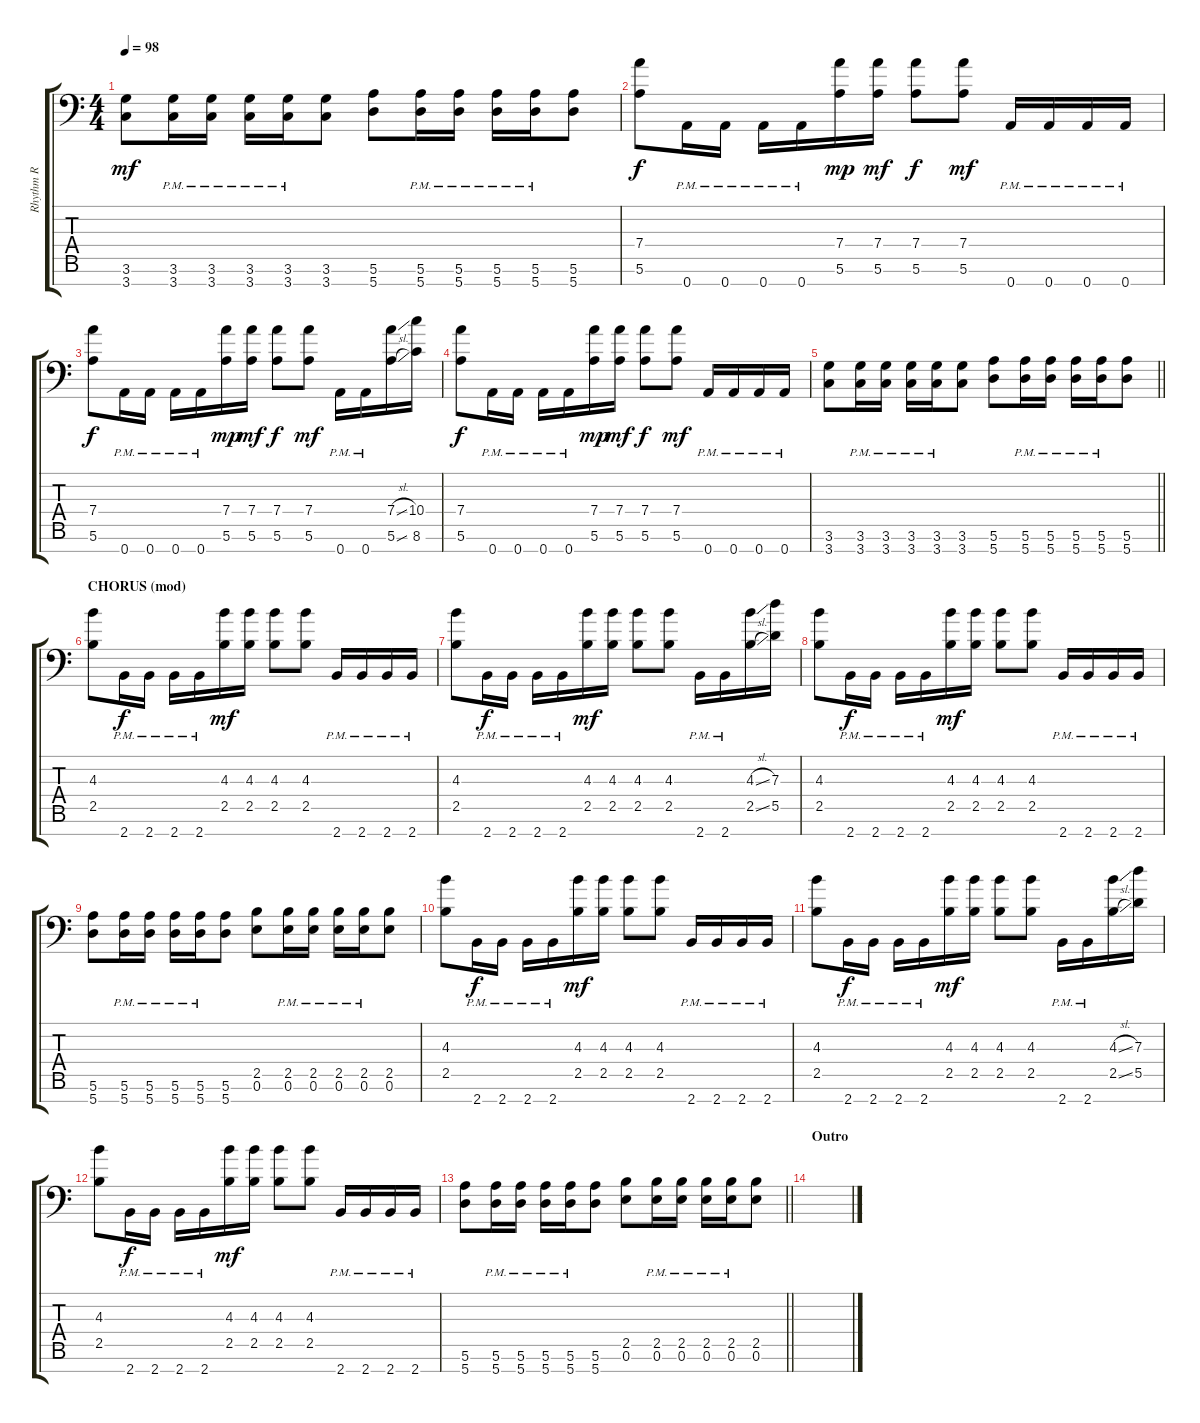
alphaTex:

\track ("Rhythm R" "Rhythm R") {instrument overdrivenguitar}
\staff {score tabs}
\tuning (E4 B3 G3 D3 A2 E2 A1) {hide}
\ts (4 4)
\tempo 98
\clef f4
\ks c
(3.6 3.7).8{dy mf} (3.6{pm} 3.7{pm}).16 (3.6{pm} 3.7{pm}).16 (3.6{pm} 3.7{pm}).16 (3.6{pm} 3.7{pm}).16 (3.6 3.7).8 (5.6 5.7).8 (5.6{pm} 5.7{pm}).16 (5.6{pm} 5.7{pm}).16 (5.6{pm} 5.7{pm}).16 (5.6{pm} 5.7{pm}).16 (5.6 5.7).8 |
(7.4 5.6).8{dy f} 0.7{pm}.16 0.7{pm}.16 0.7{pm}.16 0.7{pm}.16 (7.4 5.6).16{dy mp} (7.4 5.6).16{dy mf} (7.4 5.6).8{dy f} (7.4 5.6).8{dy mf} 0.7{pm}.16 0.7{pm}.16 0.7{pm}.16 0.7{pm}.16 |
(7.4 5.6).8{dy f} 0.7{pm}.16 0.7{pm}.16 0.7{pm}.16 0.7{pm}.16 (7.4 5.6).16{dy mp} (7.4 5.6).16{dy mf} (7.4 5.6).8{dy f} (7.4 5.6).8{dy mf} 0.7{pm}.16 0.7{pm}.16 (7.4{sl} 5.6{sl}).16 (10.4 8.6).16 |
(7.4 5.6).8{dy f} 0.7{pm}.16 0.7{pm}.16 0.7{pm}.16 0.7{pm}.16 (7.4 5.6).16{dy mp} (7.4 5.6).16{dy mf} (7.4 5.6).8{dy f} (7.4 5.6).8{dy mf} 0.7{pm}.16 0.7{pm}.16 0.7{pm}.16 0.7{pm}.16 |
\barLineRight lightlight
(3.6 3.7).8 (3.6{pm} 3.7{pm}).16 (3.6{pm} 3.7{pm}).16 (3.6{pm} 3.7{pm}).16 (3.6{pm} 3.7{pm}).16 (3.6 3.7).8 (5.6 5.7).8 (5.6{pm} 5.7{pm}).16 (5.6{pm} 5.7{pm}).16 (5.6{pm} 5.7{pm}).16 (5.6{pm} 5.7{pm}).16 (5.6 5.7).8 |
\section ("" "CHORUS (mod)")
(4.3 2.5).8 2.7{pm}.16{dy f} 2.7{pm}.16 2.7{pm}.16 2.7{pm}.16 (4.3 2.5).16{dy mf} (4.3 2.5).16 (4.3 2.5).8 (4.3 2.5).8 2.7{pm}.16 2.7{pm}.16 2.7{pm}.16 2.7{pm}.16 |
(4.3 2.5).8 2.7{pm}.16{dy f} 2.7{pm}.16 2.7{pm}.16 2.7{pm}.16 (4.3 2.5).16{dy mf} (4.3 2.5).16 (4.3 2.5).8 (4.3 2.5).8 2.7{pm}.16 2.7{pm}.16 (4.3{sl} 2.5{sl}).16 (7.3 5.5).16 |
(4.3 2.5).8 2.7{pm}.16{dy f} 2.7{pm}.16 2.7{pm}.16 2.7{pm}.16 (4.3 2.5).16{dy mf} (4.3 2.5).16 (4.3 2.5).8 (4.3 2.5).8 2.7{pm}.16 2.7{pm}.16 2.7{pm}.16 2.7{pm}.16 |
(5.6 5.7).8 (5.6{pm} 5.7{pm}).16 (5.6{pm} 5.7{pm}).16 (5.6{pm} 5.7{pm}).16 (5.6{pm} 5.7{pm}).16 (5.6 5.7).8 (2.5 0.6).8 (2.5{pm} 0.6{pm}).16 (2.5{pm} 0.6{pm}).16 (2.5{pm} 0.6{pm}).16 (2.5{pm} 0.6{pm}).16 (2.5 0.6).8 |
(4.3 2.5).8 2.7{pm}.16{dy f} 2.7{pm}.16 2.7{pm}.16 2.7{pm}.16 (4.3 2.5).16{dy mf} (4.3 2.5).16 (4.3 2.5).8 (4.3 2.5).8 2.7{pm}.16 2.7{pm}.16 2.7{pm}.16 2.7{pm}.16 |
(4.3 2.5).8 2.7{pm}.16{dy f} 2.7{pm}.16 2.7{pm}.16 2.7{pm}.16 (4.3 2.5).16{dy mf} (4.3 2.5).16 (4.3 2.5).8 (4.3 2.5).8 2.7{pm}.16 2.7{pm}.16 (4.3{sl} 2.5{sl}).16 (7.3 5.5).16 |
(4.3 2.5).8 2.7{pm}.16{dy f} 2.7{pm}.16 2.7{pm}.16 2.7{pm}.16 (4.3 2.5).16{dy mf} (4.3 2.5).16 (4.3 2.5).8 (4.3 2.5).8 2.7{pm}.16 2.7{pm}.16 2.7{pm}.16 2.7{pm}.16 |
\barLineRight lightlight
(5.6 5.7).8 (5.6{pm} 5.7{pm}).16 (5.6{pm} 5.7{pm}).16 (5.6{pm} 5.7{pm}).16 (5.6{pm} 5.7{pm}).16 (5.6 5.7).8 (2.5 0.6).8 (2.5{pm} 0.6{pm}).16 (2.5{pm} 0.6{pm}).16 (2.5{pm} 0.6{pm}).16 (2.5{pm} 0.6{pm}).16 (2.5 0.6).8 |
\section ("" "Outro")
